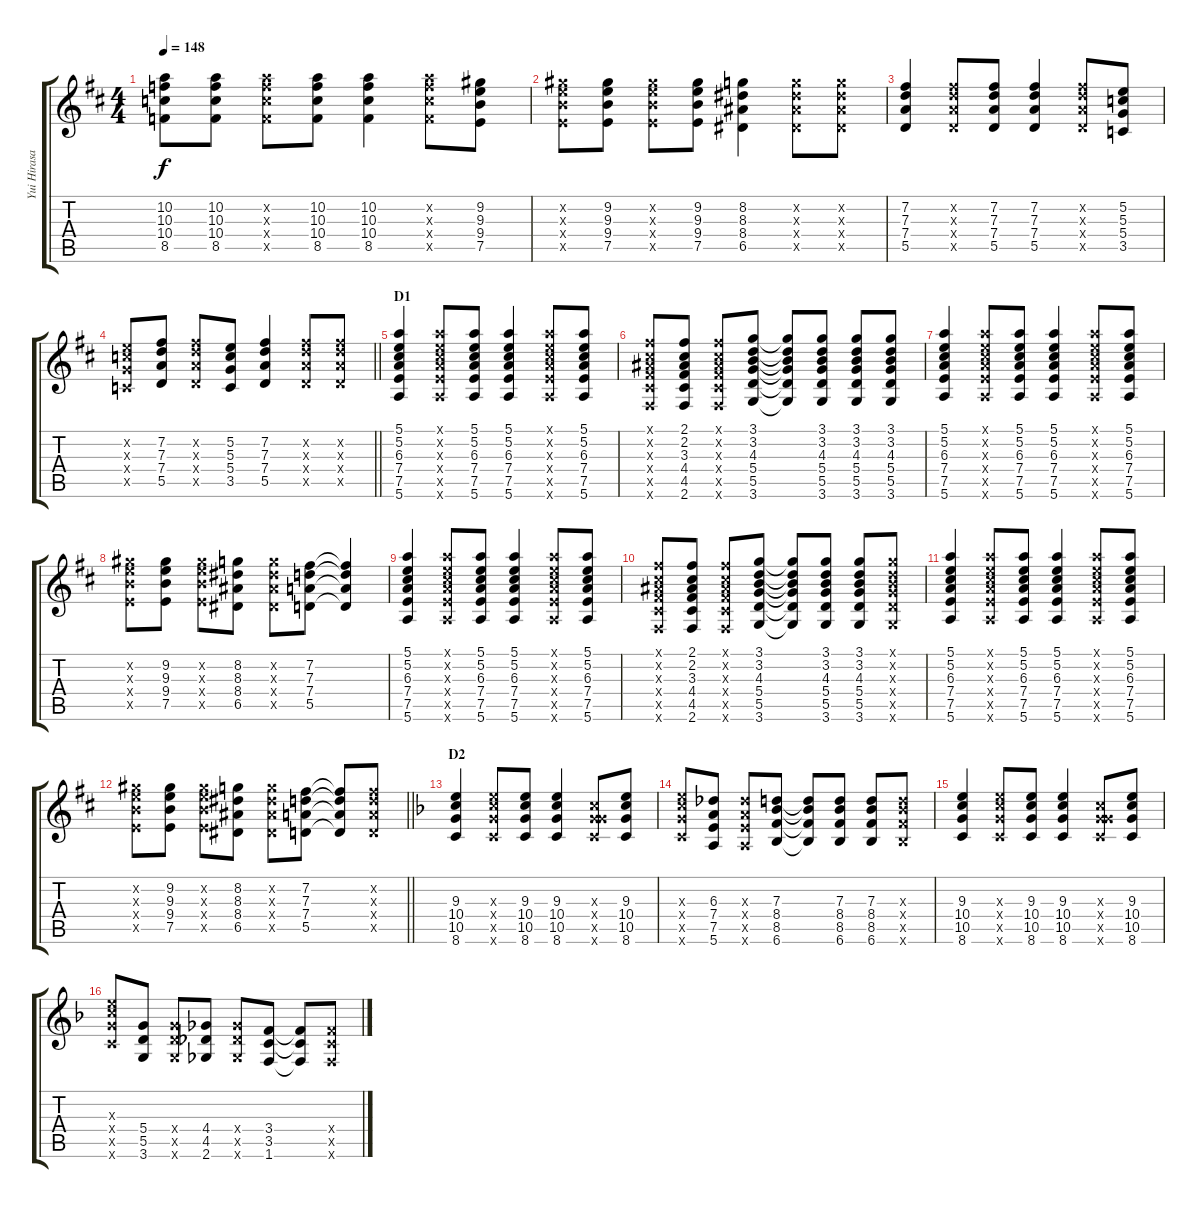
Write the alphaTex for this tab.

\track ("Yui Hirasawa" "Yui Hirasa") {instrument distortionguitar}
\staff {score tabs}
\tuning (E4 B3 G3 D3 A2 E2) {hide}
\ts (4 4)
\tempo 148
\clef g2
\ks d
(10.2 10.3 10.4 8.5).8{dy f} (10.2 10.3 10.4 8.5).8 (10.2{x} 10.3{x} 10.4{x} 8.5{x}).8 (10.2 10.3 10.4 8.5).8 (10.2 10.3 10.4 8.5).4 (10.2{x} 10.3{x} 10.4{x} 8.5{x}).8 (9.2 9.3 9.4 7.5).8 |
(9.2{x} 9.3{x} 9.4{x} 7.5{x}).8 (9.2 9.3 9.4 7.5).8 (9.2{x} 9.3{x} 9.4{x} 7.5{x}).8 (9.2 9.3 9.4 7.5).8 (8.2 8.3 8.4 6.5).4 (8.2{x} 8.3{x} 8.4{x} 6.5{x}).8 (8.2{x} 8.3{x} 8.4{x} 6.5{x}).8 |
(7.2 7.3 7.4 5.5).4 (7.2{x} 7.3{x} 7.4{x} 5.5{x}).8 (7.2 7.3 7.4 5.5).8 (7.2 7.3 7.4 5.5).4 (7.2{x} 7.3{x} 7.4{x} 5.5{x}).8 (5.2 5.3 5.4 3.5).8 |
\barLineRight lightlight
(5.2{x} 5.3{x} 5.4{x} 3.5{x}).8 (7.2 7.3 7.4 5.5).8 (7.2{x} 7.3{x} 7.4{x} 5.5{x}).8 (5.2 5.3 5.4 3.5).8 (7.2 7.3 7.4 5.5).4 (7.2{x} 7.3{x} 7.4{x} 5.5{x}).8 (7.2{x} 7.3{x} 7.4{x} 5.5{x}).8 |
\section ("" "D1")
(5.1 5.2 6.3 7.4 7.5 5.6).4 (5.1{x} 5.2{x} 6.3{x} 7.4{x} 7.5{x} 5.6{x}).8 (5.1 5.2 6.3 7.4 7.5 5.6).8 (5.1 5.2 6.3 7.4 7.5 5.6).4 (5.1{x} 5.2{x} 6.3{x} 7.4{x} 7.5{x} 5.6{x}).8 (5.1 5.2 6.3 7.4 7.5 5.6).8 |
(2.1{x} 2.2{x} 3.3{x} 4.4{x} 4.5{x} 2.6{x}).8 (2.1 2.2 3.3 4.4 4.5 2.6).8 (2.1{x} 2.2{x} 3.3{x} 4.4{x} 4.5{x} 2.6{x}).8 (3.1 3.2 4.3 5.4 5.5 3.6).8 (3.1{t} 3.2{t} 4.3{t} 5.4{t} 5.5{t} 3.6{t}).8 (3.1 3.2 4.3 5.4 5.5 3.6).8 (3.1 3.2 4.3 5.4 5.5 3.6).8 (3.1 3.2 4.3 5.4 5.5 3.6).8 |
(5.1 5.2 6.3 7.4 7.5 5.6).4 (5.1{x} 5.2{x} 6.3{x} 7.4{x} 7.5{x} 5.6{x}).8 (5.1 5.2 6.3 7.4 7.5 5.6).8 (5.1 5.2 6.3 7.4 7.5 5.6).4 (5.1{x} 5.2{x} 6.3{x} 7.4{x} 7.5{x} 5.6{x}).8 (5.1 5.2 6.3 7.4 7.5 5.6).8 |
(9.2{x} 9.3{x} 9.4{x} 7.5{x}).8 (9.2 9.3 9.4 7.5).8 (9.2{x} 9.3{x} 9.4{x} 7.5{x}).8 (8.2 8.3 8.4 6.5).8 (8.2{x} 8.3{x} 8.4{x} 6.5{x}).8 (7.2 7.3 7.4 5.5).8 (7.2{t} 7.3{t} 7.4{t} 5.5{t}).4 |
(5.1 5.2 6.3 7.4 7.5 5.6).4 (5.1{x} 5.2{x} 6.3{x} 7.4{x} 7.5{x} 5.6{x}).8 (5.1 5.2 6.3 7.4 7.5 5.6).8 (5.1 5.2 6.3 7.4 7.5 5.6).4 (5.1{x} 5.2{x} 6.3{x} 7.4{x} 7.5{x} 5.6{x}).8 (5.1 5.2 6.3 7.4 7.5 5.6).8 |
(2.1{x} 2.2{x} 3.3{x} 4.4{x} 4.5{x} 2.6{x}).8 (2.1 2.2 3.3 4.4 4.5 2.6).8 (2.1{x} 2.2{x} 3.3{x} 4.4{x} 4.5{x} 2.6{x}).8 (3.1 3.2 4.3 5.4 5.5 3.6).8 (3.1{t} 3.2{t} 4.3{t} 5.4{t} 5.5{t} 3.6{t}).8 (3.1 3.2 4.3 5.4 5.5 3.6).8 (3.1 3.2 4.3 5.4 5.5 3.6).8 (3.1{x} 3.2{x} 4.3{x} 5.4{x} 5.5{x} 3.6{x}).8 |
(5.1 5.2 6.3 7.4 7.5 5.6).4 (5.1{x} 5.2{x} 6.3{x} 7.4{x} 7.5{x} 5.6{x}).8 (5.1 5.2 6.3 7.4 7.5 5.6).8 (5.1 5.2 6.3 7.4 7.5 5.6).4 (5.1{x} 5.2{x} 6.3{x} 7.4{x} 7.5{x} 5.6{x}).8 (5.1 5.2 6.3 7.4 7.5 5.6).8 |
\barLineRight lightlight
(9.2{x} 9.3{x} 9.4{x} 7.5{x}).8 (9.2 9.3 9.4 7.5).8 (9.2{x} 9.3{x} 9.4{x} 7.5{x}).8 (8.2 8.3 8.4 6.5).8 (8.2{x} 8.3{x} 8.4{x} 6.5{x}).8 (7.2 7.3 7.4 5.5).8 (7.2{t} 7.3{t} 7.4{t} 5.5{t}).8 (7.2{x} 7.3{x} 7.4{x} 5.5{x}).8 |
\section ("" "D2")
\ks f
(9.3 10.4 10.5 8.6).4 (9.3{x} 10.4{x} 10.5{x} 8.6{x}).8 (9.3 10.4 10.5 8.6).8 (9.3 10.4 10.5 8.6).4 (0.3{x} 10.4{x} 10.5{x} 8.6{x}).8 (9.3 10.4 10.5 8.6).8 |
(9.3{x} 10.4{x} 10.5{x} 8.6{x}).8 (6.3 7.4 7.5 5.6).8 (6.3{x} 7.4{x} 7.5{x} 5.6{x}).8 (7.3 8.4 8.5 6.6).8 (7.3{t} 8.4{t} 8.5{t} 6.6{t}).8 (7.3 8.4 8.5 6.6).8 (7.3 8.4 8.5 6.6).8 (7.3{x} 8.4{x} 8.5{x} 6.6{x}).8 |
(9.3 10.4 10.5 8.6).4 (9.3{x} 10.4{x} 10.5{x} 8.6{x}).8 (9.3 10.4 10.5 8.6).8 (9.3 10.4 10.5 8.6).4 (0.3{x} 10.4{x} 10.5{x} 8.6{x}).8 (9.3 10.4 10.5 8.6).8 |
(9.3{x} 10.4{x} 10.5{x} 8.6{x}).8 (5.4 5.5 3.6).8 (5.4{x} 5.5{x} 3.6{x}).8 (4.4 4.5 2.6).8 (4.4{x} 4.5{x} 2.6{x}).8 (3.4 3.5 1.6).8 (3.4{t} 3.5{t} 1.6{t}).8 (3.4{x} 3.5{x} 1.6{x}).8
